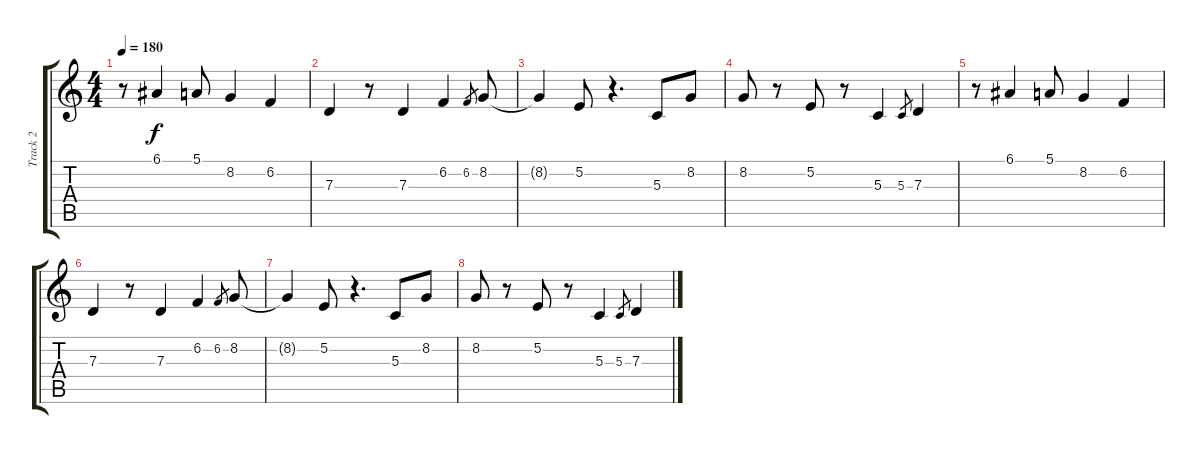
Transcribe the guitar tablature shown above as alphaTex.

\track ("Track 2" "Track 2") {instrument lead6voice}
\staff {score tabs}
\tuning (E4 B3 G3 D3 A2 E2) {hide}
\ts (4 4)
\tempo 180
\clef g2
\ks c
r.8{dy f} 6.1.4 5.1.8 8.2.4 6.2.4 |
7.3.4 r.8 7.3.4 6.2.4 6.2.8{gr} 8.2.8 |
8.2{t}.4 5.2.8 r.4{d} 5.3.8 8.2.8 |
8.2.8 r.8 5.2.8 r.8 5.3.4 5.3.8{gr} 7.3.4 |
r.8 6.1.4 5.1.8 8.2.4 6.2.4 |
7.3.4 r.8 7.3.4 6.2.4 6.2.8{gr} 8.2.8 |
8.2{t}.4 5.2.8 r.4{d} 5.3.8 8.2.8 |
8.2.8 r.8 5.2.8 r.8 5.3.4 5.3.8{gr} 7.3.4
